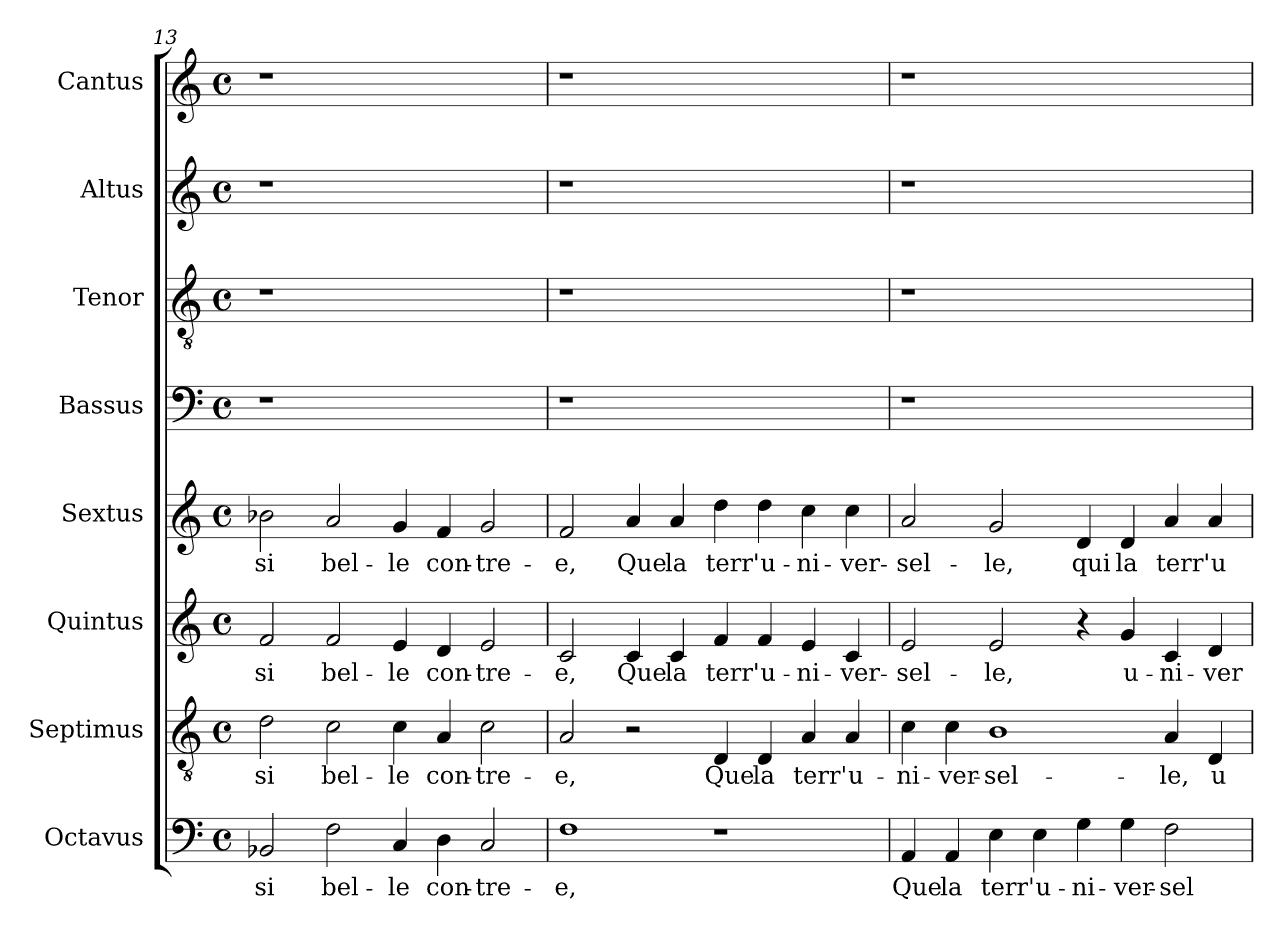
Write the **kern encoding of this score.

**kern	**text	**kern	**text	**kern	**text	**kern	**text	**kern	**kern	**kern	**kern
*part8	*part8	*part7	*part7	*part6	*part6	*part5	*part5	*part4	*part3	*part2	*part1
*staff8	*staff8	*staff7	*staff7	*staff6	*staff6	*staff5	*staff5	*staff4	*staff3	*staff2	*staff1
*I"Octavus	*	*I"Septimus	*	*I"Quintus	*	*I"Sextus	*	*I"Bassus	*I"Tenor	*I"Altus	*I"Cantus
*I'Oc	*	*I'Sp	*	*I'Qn	*	*I'Sx	*	*I'B	*I'T	*I'A	*I'C
*clefF4	*	*clefGv2	*	*clefG2	*	*clefG2	*	*clefF4	*clefGv2	*clefG2	*clefG2
*k[]	*	*k[]	*	*k[]	*	*k[]	*	*k[]	*k[]	*k[]	*k[]
*C:	*	*C:	*	*C:	*	*C:	*	*C:	*C:	*C:	*C:
*M4/4	*	*M4/4	*	*M4/4	*	*M4/4	*	*M4/4	*M4/4	*M4/4	*M4/4
*met(c)	*	*met(c)	*	*met(c)	*	*met(c)	*	*met(c)	*met(c)	*met(c)	*met(c)
=13	=13	=13	=13	=13	=13	=13	=13	=13	=13	=13	=13
!	!LO:LY:b	!	!LO:LY:b	!	!LO:LY:b	!	!LO:LY:b	!	!	!	!
2BB-X/	si	2d\	si	2f/	si	2b-X\	si	1r	1r	1r	1r
!	!LO:LY:b	!	!LO:LY:b	!	!LO:LY:b	!	!LO:LY:b	!	!	!	!
2F\	bel-	2c\	bel-	2f/	bel-	2a/	bel-	.	.	.	.
!	!LO:LY:b	!	!LO:LY:b	!	!LO:LY:b	!	!LO:LY:b	!	!	!	!
4C/	-le	4c\	-le	4e/	-le	4g/	-le	1ryy	1ryy	1ryy	1ryy
!	!LO:LY:b	!	!LO:LY:b	!	!LO:LY:b	!	!LO:LY:b	!	!	!	!
4D\	con-	4A/	con-	4d/	con-	4f/	con-	.	.	.	.
!	!LO:LY:b	!	!LO:LY:b	!	!LO:LY:b	!	!LO:LY:b	!	!	!	!
2C/	-tre-	2c\	-tre-	2e/	-tre-	2g/	-tre-	.	.	.	.
=14	=14	=14	=14	=14	=14	=14	=14	=14	=14	=14	=14
!	!LO:LY:b	!	!LO:LY:b	!	!LO:LY:b	!	!LO:LY:b	!	!	!	!
1F	-e,	2A/	-e,	2c/	-e,	2f/	-e,	1r	1r	1r	1r
!	!	!	!	!	!LO:LY:b	!	!LO:LY:b	!	!	!	!
.	.	2r	.	4c/	Que	4a/	Que	.	.	.	.
!	!	!	!	!	!LO:LY:b	!	!LO:LY:b	!	!	!	!
.	.	.	.	4c/	la	4a/	la	.	.	.	.
!	!	!	!LO:LY:b	!	!LO:LY:b	!	!LO:LY:b	!	!	!	!
1r	.	4D/	Que	4f/	terr'	4dd\	terr'	1ryy	1ryy	1ryy	1ryy
!	!	!	!LO:LY:b	!	!LO:LY:b	!	!LO:LY:b	!	!	!	!
.	.	4D/	la	4f/	u-	4dd\	u-	.	.	.	.
!	!	!	!LO:LY:b	!	!LO:LY:b	!	!LO:LY:b	!	!	!	!
.	.	4A/	terr'	4e/	-ni-	4cc\	-ni-	.	.	.	.
!	!	!	!LO:LY:b	!	!LO:LY:b	!	!LO:LY:b	!	!	!	!
.	.	4A/	u-	4c/	-ver-	4cc\	-ver-	.	.	.	.
!!LO:LB:g=z
=15	=15	=15	=15	=15	=15	=15	=15	=15	=15	=15	=15
!	!LO:LY:b	!	!LO:LY:b	!	!LO:LY:b	!	!LO:LY:b	!	!	!	!
4AA/	Que	4c\	-ni-	2e/	-sel-	2a/	-sel-	1r	1r	1r	1r
!	!LO:LY:b	!	!LO:LY:b	!	!	!	!	!	!	!	!
4AA/	la	4c\	-ver-	.	.	.	.	.	.	.	.
!	!LO:LY:b	!	!LO:LY:b	!	!LO:LY:b	!	!LO:LY:b	!	!	!	!
4E\	terr'	1B	-sel-	2e/	-le,	2g/	-le,	.	.	.	.
!	!LO:LY:b	!	!	!	!	!	!	!	!	!	!
4E\	u-	.	.	.	.	.	.	.	.	.	.
!	!LO:LY:b	!	!	!	!	!	!LO:LY:b	!	!	!	!
4G\	-ni-	.	.	4r	.	4d/	qui	1ryy	1ryy	1ryy	1ryy
!	!LO:LY:b	!	!	!	!LO:LY:b	!	!LO:LY:b	!	!	!	!
4G\	-ver-	.	.	4g/	u-	4d/	la	.	.	.	.
!	!LO:LY:b	!	!LO:LY:b	!	!LO:LY:b	!	!LO:LY:b	!	!	!	!
2F\	-sel-	4A/	-le,	4c/	-ni-	4a/	terr'	.	.	.	.
!	!	!	!LO:LY:b	!	!LO:LY:b	!	!LO:LY:b	!	!	!	!
.	.	4D/	u-	4d/	-ver-	4a/	u-	.	.	.	.
=	=	=	=	=	=	=	=	=	=	=	=
*-	*-	*-	*-	*-	*-	*-	*-	*-	*-	*-	*-
